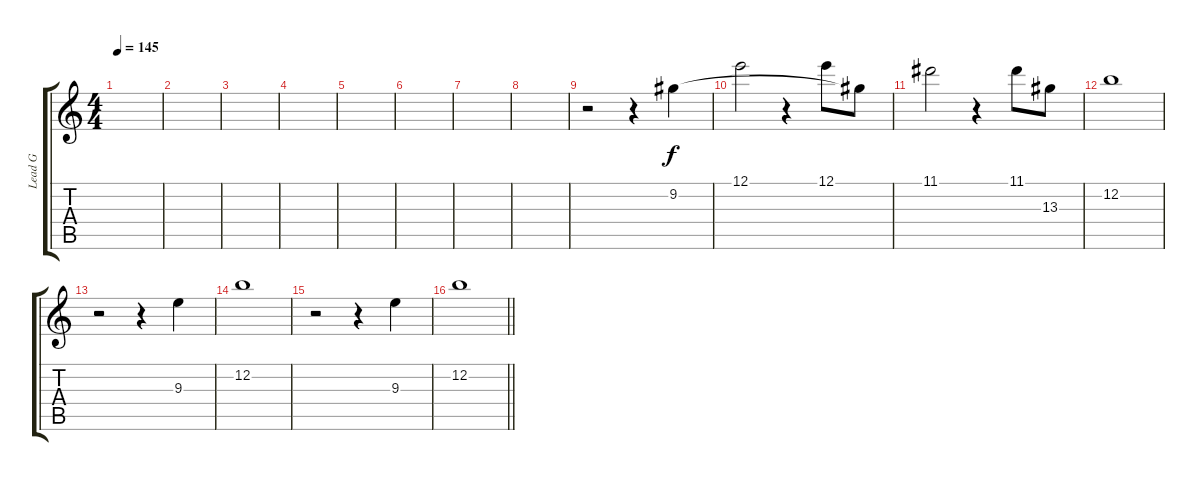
\track ("Lead G" "Lead G") {instrument overdrivenguitar}
\staff {score tabs}
\tuning (E4 B3 G3 D3 A2 E2) {hide}
\ts (4 4)
\tempo 145
\clef g2
\ks c
|
|
|
|
|
|
|
|
r.2 r.4 9.2.4 |
12.1.2 r.4 12.1.8 9.2{t}.8 |
11.1.2 r.4 11.1.8 13.3.8 |
12.2.1 |
r.2 r.4 9.3.4 |
12.2.1 |
r.2 r.4 9.3.4 |
\barLineRight lightlight
12.2.1
